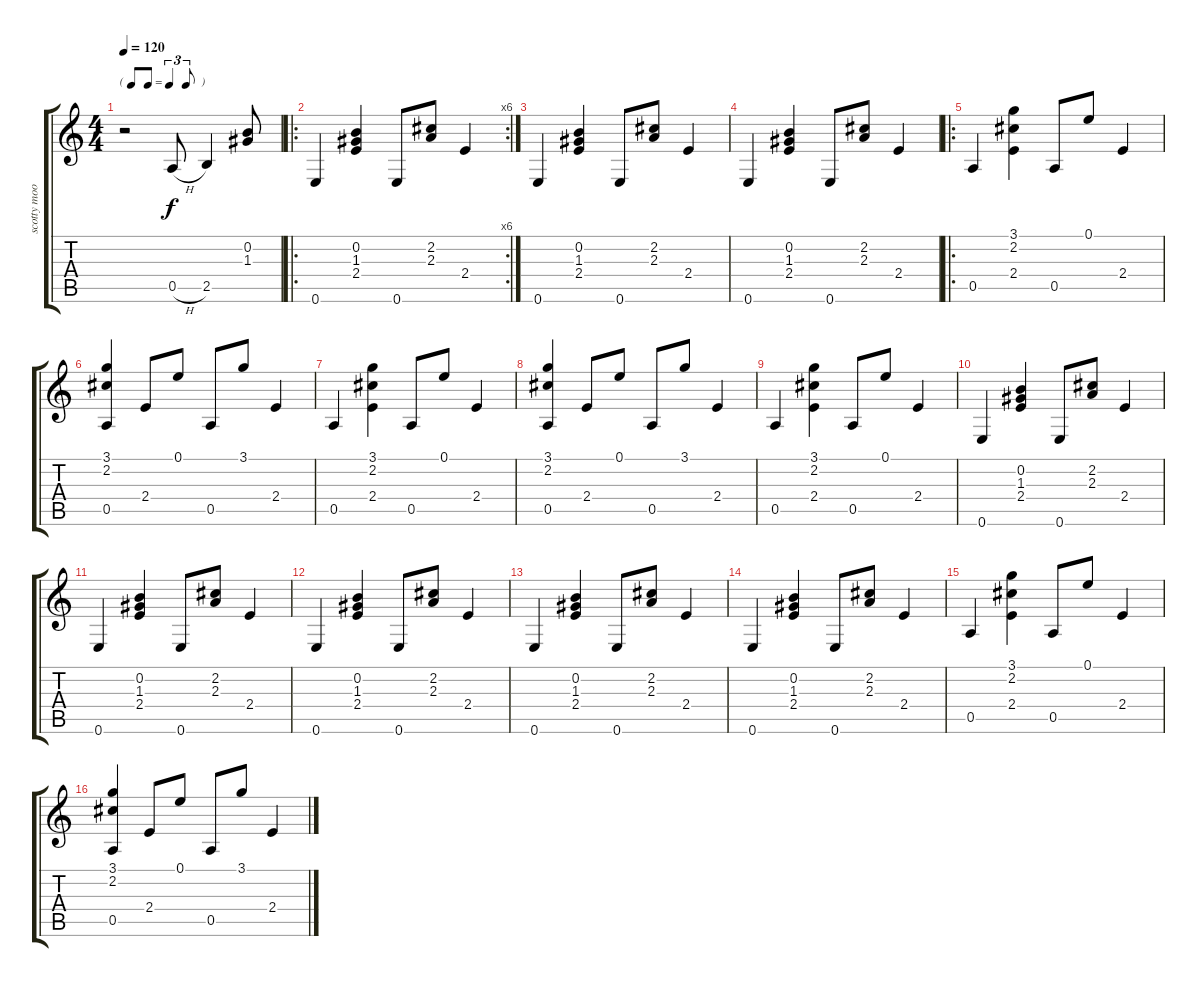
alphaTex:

\track ("scotty moore (lead)" "scotty moo") {instrument electricguitarclean}
\staff {score tabs}
\tuning (E4 B3 G3 D3 A2 E2) {hide}
\ts (4 4)
\tf triplet8th
\tempo 120
\clef g2
\ks c
r.2{dy f instrument electricguitarclean} 0.5{h}.8 2.5.4 (0.2 1.3).8 |
\ro
\rc 6
0.6.4 (0.2 1.3 2.4).4 0.6.8 (2.2 2.3).8 2.4.4 |
0.6.4 (0.2 1.3 2.4).4 0.6.8 (2.2 2.3).8 2.4.4 |
0.6.4 (0.2 1.3 2.4).4 0.6.8 (2.2 2.3).8 2.4.4 |
\ro
0.5.4 (3.1 2.2 2.4).4 0.5.8 0.1.8 2.4.4 |
(3.1 2.2 0.5).4 2.4.8 0.1.8 0.5.8 3.1.8 2.4.4 |
0.5.4 (3.1 2.2 2.4).4 0.5.8 0.1.8 2.4.4 |
(3.1 2.2 0.5).4 2.4.8 0.1.8 0.5.8 3.1.8 2.4.4 |
0.5.4 (3.1 2.2 2.4).4 0.5.8 0.1.8 2.4.4 |
0.6.4 (0.2 1.3 2.4).4 0.6.8 (2.2 2.3).8 2.4.4 |
0.6.4 (0.2 1.3 2.4).4 0.6.8 (2.2 2.3).8 2.4.4 |
0.6.4 (0.2 1.3 2.4).4 0.6.8 (2.2 2.3).8 2.4.4 |
0.6.4 (0.2 1.3 2.4).4 0.6.8 (2.2 2.3).8 2.4.4 |
0.6.4 (0.2 1.3 2.4).4 0.6.8 (2.2 2.3).8 2.4.4 |
0.5.4 (3.1 2.2 2.4).4 0.5.8 0.1.8 2.4.4 |
(3.1 2.2 0.5).4 2.4.8 0.1.8 0.5.8 3.1.8 2.4.4
